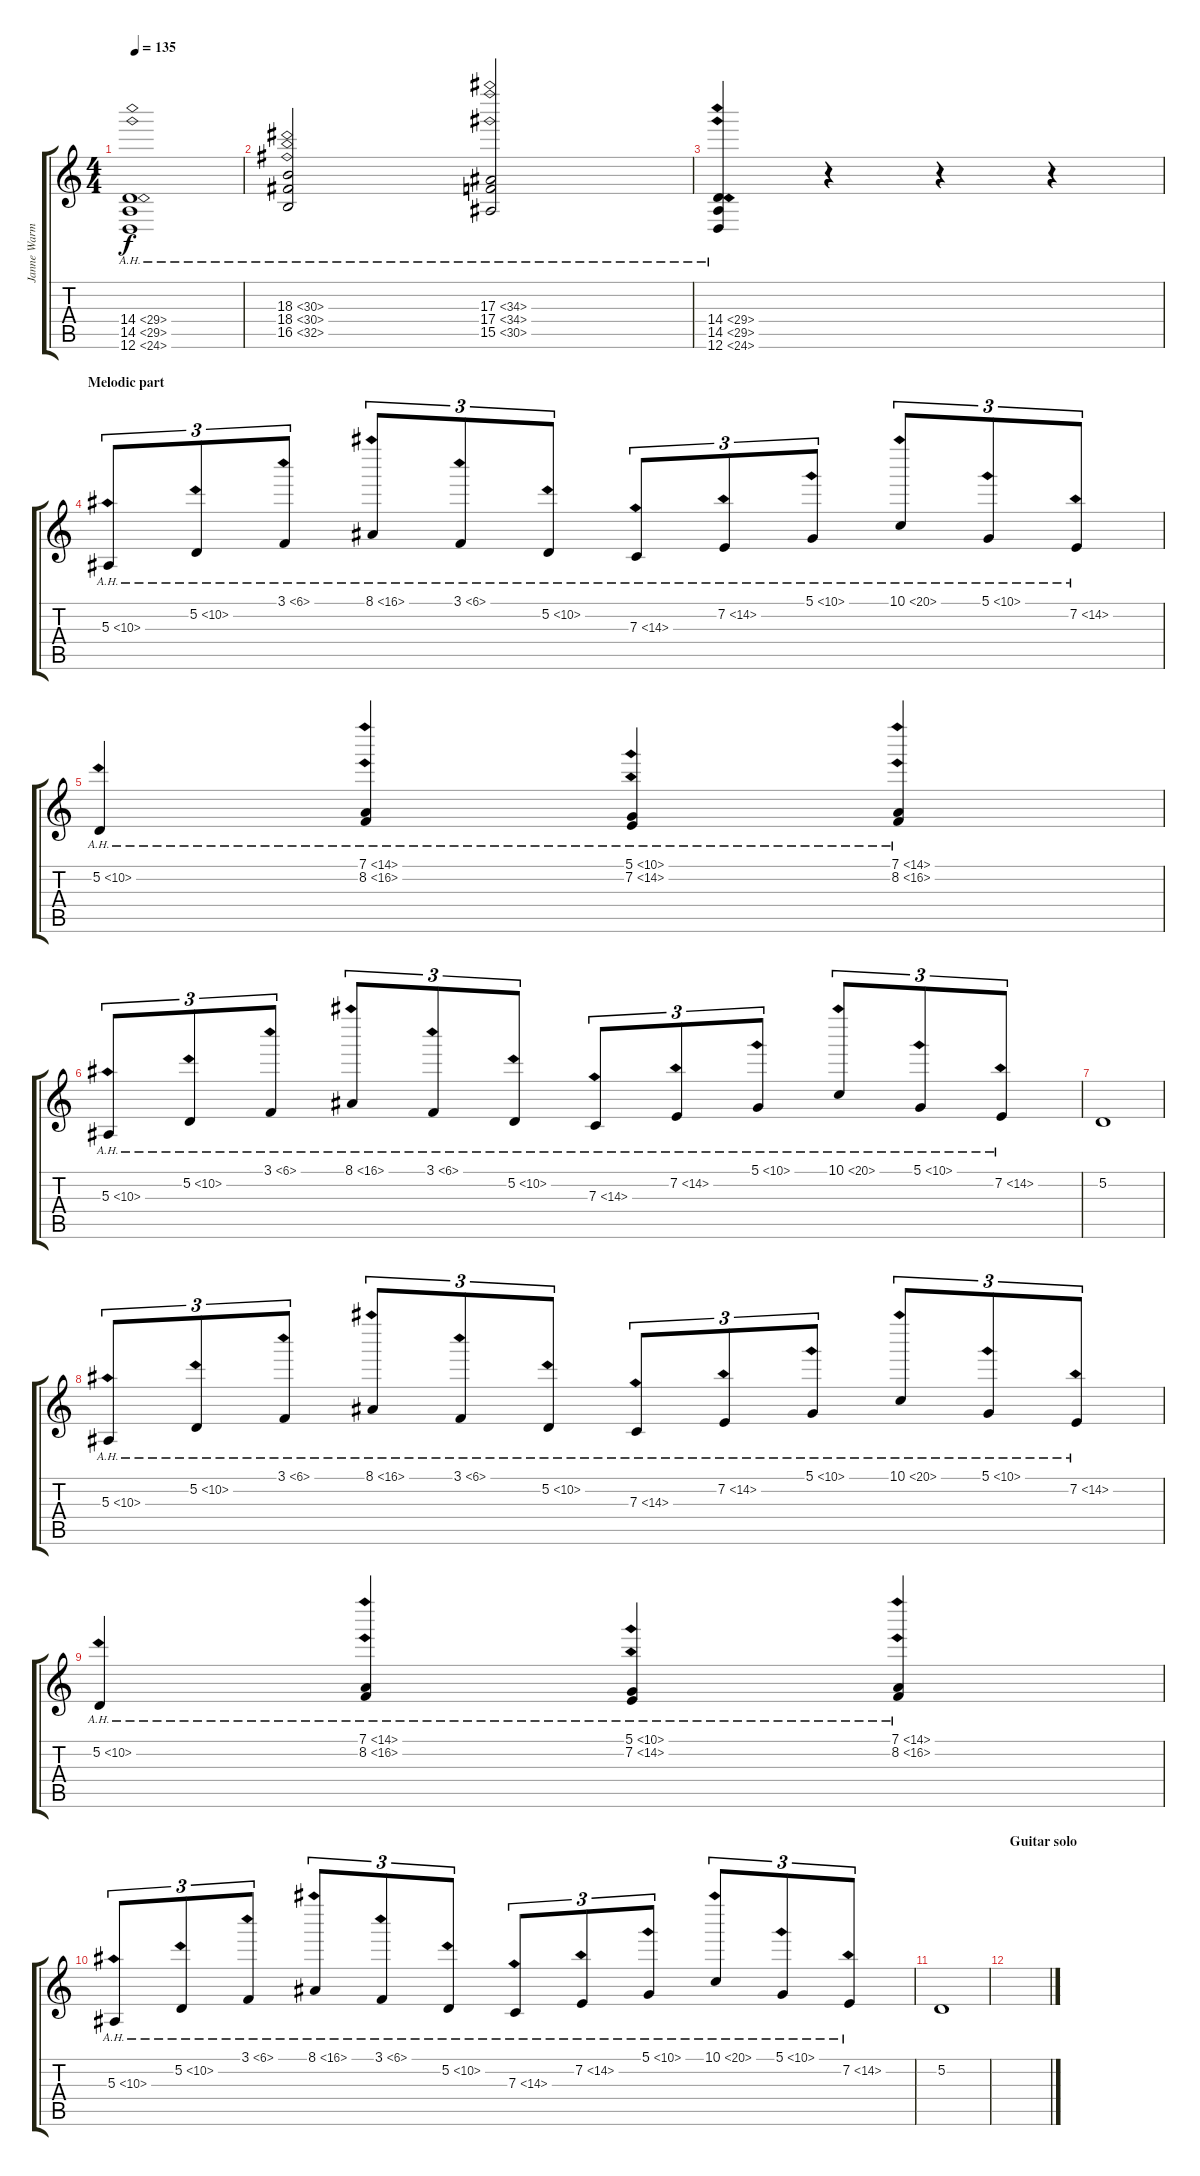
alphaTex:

\track ("Janne Warman" "Janne Warm") {instrument lead2sawtooth}
\staff {score tabs}
\tuning (D4 A3 F3 C3 G2 D2) {hide}
\ts (4 4)
\tempo 135
\clef g2
\ks c
(14.4{ah 15} 14.5{ah 15} 12.6{ah 12}).1{dy f} |
(18.3{ah 12} 18.4{ah 12} 16.5{ah 16}).2 (17.3{ah 17} 17.4{ah 17} 15.5{ah 15}).2 |
(14.4{ah 15} 14.5{ah 15} 12.6{ah 12}).4 r.4 r.4 r.4{instrument pad1newage} |
\section ("" "Melodic part")
5.3{ah 5}.8{tu (3 2)} 5.2{ah 5}.8{tu (3 2)} 3.1{ah 3}.8{tu (3 2)} 8.1{ah 8}.8{tu (3 2)} 3.1{ah 3}.8{tu (3 2)} 5.2{ah 5}.8{tu (3 2)} 7.3{ah 7}.8{tu (3 2)} 7.2{ah 7}.8{tu (3 2)} 5.1{ah 5}.8{tu (3 2)} 10.1{ah 10}.8{tu (3 2)} 5.1{ah 5}.8{tu (3 2)} 7.2{ah 7}.8{tu (3 2)} |
5.2{ah 5}.4 (7.1{ah 7} 8.2{ah 8}).4 (5.1{ah 5} 7.2{ah 7}).4 (7.1{ah 7} 8.2{ah 8}).4 |
5.3{ah 5}.8{tu (3 2)} 5.2{ah 5}.8{tu (3 2)} 3.1{ah 3}.8{tu (3 2)} 8.1{ah 8}.8{tu (3 2)} 3.1{ah 3}.8{tu (3 2)} 5.2{ah 5}.8{tu (3 2)} 7.3{ah 7}.8{tu (3 2)} 7.2{ah 7}.8{tu (3 2)} 5.1{ah 5}.8{tu (3 2)} 10.1{ah 10}.8{tu (3 2)} 5.1{ah 5}.8{tu (3 2)} 7.2{ah 7}.8{tu (3 2)} |
5.2.1 |
5.3{ah 5}.8{tu (3 2)} 5.2{ah 5}.8{tu (3 2)} 3.1{ah 3}.8{tu (3 2)} 8.1{ah 8}.8{tu (3 2)} 3.1{ah 3}.8{tu (3 2)} 5.2{ah 5}.8{tu (3 2)} 7.3{ah 7}.8{tu (3 2)} 7.2{ah 7}.8{tu (3 2)} 5.1{ah 5}.8{tu (3 2)} 10.1{ah 10}.8{tu (3 2)} 5.1{ah 5}.8{tu (3 2)} 7.2{ah 7}.8{tu (3 2)} |
5.2{ah 5}.4 (7.1{ah 7} 8.2{ah 8}).4 (5.1{ah 5} 7.2{ah 7}).4 (7.1{ah 7} 8.2{ah 8}).4 |
5.3{ah 5}.8{tu (3 2)} 5.2{ah 5}.8{tu (3 2)} 3.1{ah 3}.8{tu (3 2)} 8.1{ah 8}.8{tu (3 2)} 3.1{ah 3}.8{tu (3 2)} 5.2{ah 5}.8{tu (3 2)} 7.3{ah 7}.8{tu (3 2)} 7.2{ah 7}.8{tu (3 2)} 5.1{ah 5}.8{tu (3 2)} 10.1{ah 10}.8{tu (3 2)} 5.1{ah 5}.8{tu (3 2)} 7.2{ah 7}.8{tu (3 2)} |
5.2.1 |
\section ("" "Guitar solo")
